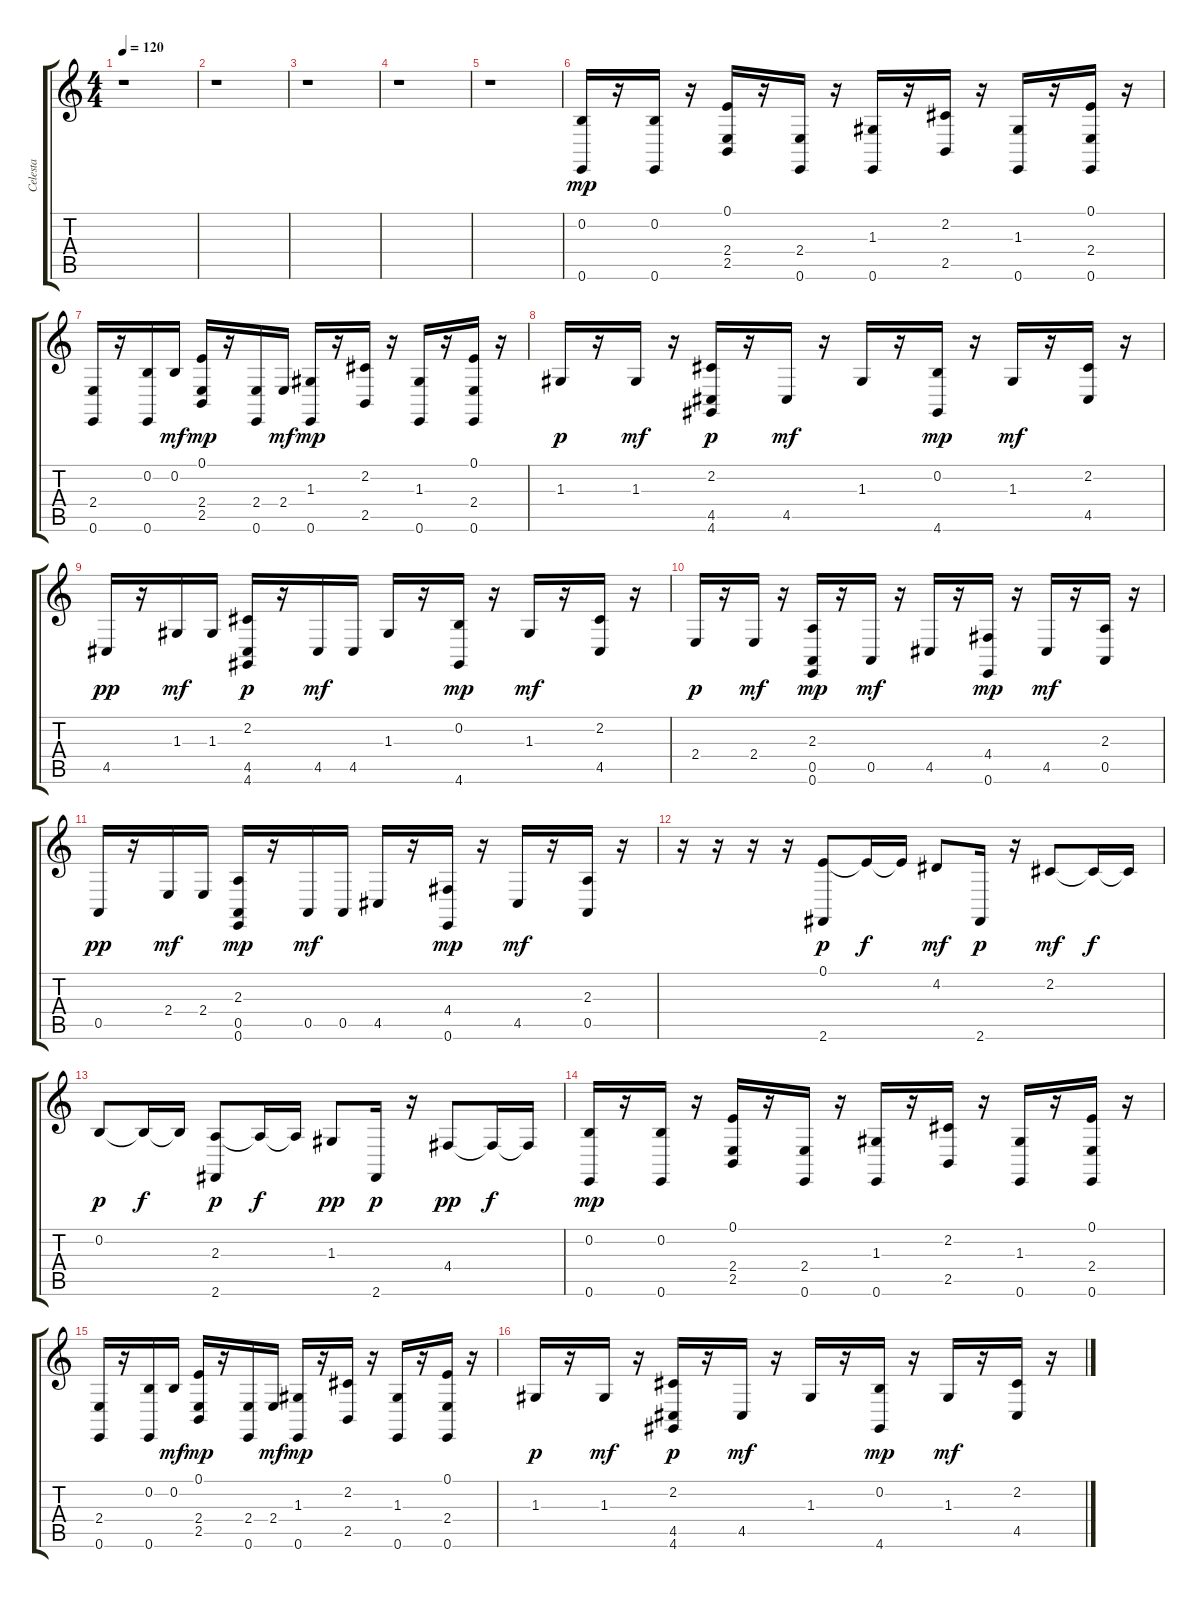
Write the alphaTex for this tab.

\track ("Celesta" "Celesta") {instrument celesta}
\staff {score tabs}
\tuning (E4 B3 G3 D3 A2 E2) {hide}
\ts (4 4)
\tempo 120
\clef g2
\ks c
r.1{dy mp} |
r.1 |
r.1 |
r.1 |
r.1 |
(0.2 0.6).16 r.16 (0.2 0.6).16 r.16 (0.1 2.4 2.5).16 r.16 (2.4 0.6).16 r.16 (1.3 0.6).16 r.16 (2.2 2.5).16 r.16 (1.3 0.6).16 r.16 (0.1 2.4 0.6).16 r.16 |
(2.4 0.6).16 r.16 (0.2 0.6).16 0.2.16{dy mf} (0.1 2.4 2.5).16{dy mp} r.16 (2.4 0.6).16 2.4.16{dy mf} (1.3 0.6).16{dy mp} r.16 (2.2 2.5).16 r.16 (1.3 0.6).16 r.16 (0.1 2.4 0.6).16 r.16 |
1.3.16{dy p} r.16 1.3.16{dy mf} r.16 (2.2 4.5 4.6).16{dy p} r.16 4.5.16{dy mf} r.16 1.3.16 r.16 (0.2 4.6).16{dy mp} r.16 1.3.16{dy mf} r.16 (2.2 4.5).16 r.16 |
4.5.16{dy pp} r.16 1.3.16{dy mf} 1.3.16 (2.2 4.5 4.6).16{dy p} r.16 4.5.16{dy mf} 4.5.16 1.3.16 r.16 (0.2 4.6).16{dy mp} r.16 1.3.16{dy mf} r.16 (2.2 4.5).16 r.16 |
2.4.16{dy p} r.16 2.4.16{dy mf} r.16 (2.3 0.5 0.6).16{dy mp} r.16 0.5.16{dy mf} r.16 4.5.16 r.16 (4.4 0.6).16{dy mp} r.16 4.5.16{dy mf} r.16 (2.3 0.5).16 r.16 |
0.5.16{dy pp} r.16 2.4.16{dy mf} 2.4.16 (2.3 0.5 0.6).16{dy mp} r.16 0.5.16{dy mf} 0.5.16 4.5.16 r.16 (4.4 0.6).16{dy mp} r.16 4.5.16{dy mf} r.16 (2.3 0.5).16 r.16 |
r.16{volume 16} r.16 r.16{volume 16} r.16 (0.1 2.6).8{dy p volume 16} 0.1{t}.16{dy f volume 16} 0.1{t}.16 4.2.8{dy mf} 2.6.16{dy p} r.16 2.2.8{dy mf} 2.2{t}.16{dy f} 2.2{t}.16 |
0.2.8{dy p} 0.2{t}.16{dy f} 0.2{t}.16 (2.3 2.6).8{dy p} 2.3{t}.16{dy f} 2.3{t}.16 1.3.8{dy pp} 2.6.16{dy p} r.16 4.4.8{dy pp} 4.4{t}.16{dy f} 4.4{t}.16 |
(0.2 0.6).16{dy mp} r.16 (0.2 0.6).16 r.16 (0.1 2.4 2.5).16 r.16 (2.4 0.6).16 r.16 (1.3 0.6).16 r.16 (2.2 2.5).16 r.16 (1.3 0.6).16 r.16 (0.1 2.4 0.6).16 r.16 |
(2.4 0.6).16 r.16 (0.2 0.6).16 0.2.16{dy mf} (0.1 2.4 2.5).16{dy mp} r.16 (2.4 0.6).16 2.4.16{dy mf} (1.3 0.6).16{dy mp} r.16 (2.2 2.5).16 r.16 (1.3 0.6).16 r.16 (0.1 2.4 0.6).16 r.16 |
1.3.16{dy p} r.16 1.3.16{dy mf} r.16 (2.2 4.5 4.6).16{dy p} r.16 4.5.16{dy mf} r.16 1.3.16 r.16 (0.2 4.6).16{dy mp} r.16 1.3.16{dy mf} r.16 (2.2 4.5).16 r.16
